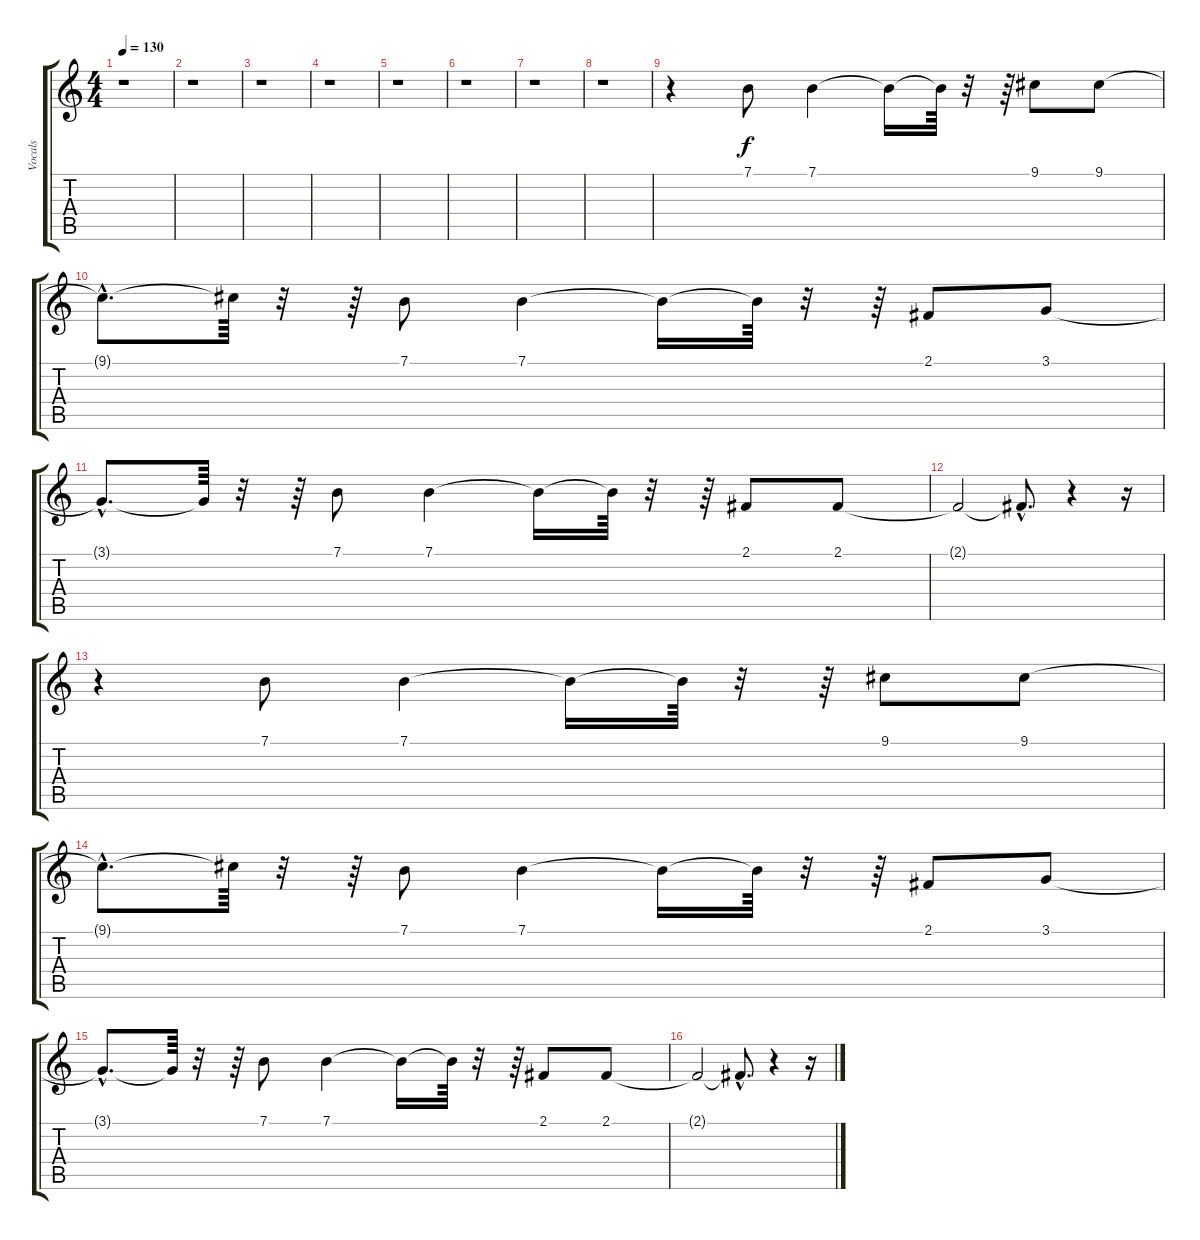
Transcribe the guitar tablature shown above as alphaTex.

\track ("Vocals" "Vocals") {instrument choiraahs}
\staff {score tabs}
\tuning (E4 B3 G3 D3 A2 E2) {hide}
\ts (4 4)
\tempo 130
\clef g2
\ks c
r.1{dy f instrument choiraahs} |
r.1 |
r.1 |
r.1 |
r.1 |
r.1 |
r.1 |
r.1 |
r.4 7.1.8 7.1.4 7.1{t}.16 7.1{t}.64 r.32 r.64 9.1.8 9.1.8 |
9.1{hac t}.8{d} 9.1{t}.64 r.32 r.64 7.1.8 7.1.4 7.1{t}.16 7.1{t}.64 r.32 r.64 2.1.8 3.1.8 |
3.1{hac t}.8{d} 3.1{t}.64 r.32 r.64 7.1.8 7.1.4 7.1{t}.16 7.1{t}.64 r.32 r.64 2.1.8 2.1.8 |
2.1{t}.2 2.1{hac t}.8{d} r.4 r.16 |
r.4 7.1.8 7.1.4 7.1{t}.16 7.1{t}.64 r.32 r.64 9.1.8 9.1.8 |
9.1{hac t}.8{d} 9.1{t}.64 r.32 r.64 7.1.8 7.1.4 7.1{t}.16 7.1{t}.64 r.32 r.64 2.1.8 3.1.8 |
3.1{hac t}.8{d} 3.1{t}.64 r.32 r.64 7.1.8 7.1.4 7.1{t}.16 7.1{t}.64 r.32 r.64 2.1.8 2.1.8 |
2.1{t}.2 2.1{hac t}.8{d} r.4 r.16
